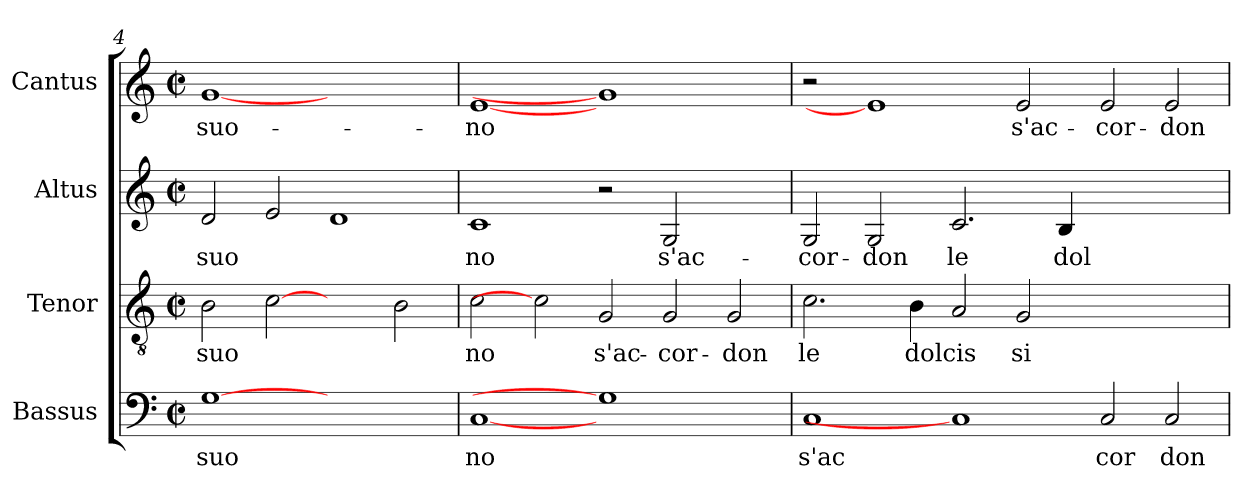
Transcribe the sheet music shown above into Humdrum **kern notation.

**kern	**text	**kern	**text	**kern	**text	**kern	**text
*part4	*part4	*part3	*part3	*part2	*part2	*part1	*part1
*staff4	*staff4	*staff3	*staff3	*staff2	*staff2	*staff1	*staff1
*I"Bassus	*	*I"Tenor	*	*I"Altus	*	*I"Cantus	*
*clefF4	*	*clefGv2	*	*clefG2	*	*clefG2	*
*k[]	*	*k[]	*	*k[]	*	*k[]	*
*C:	*	*C:	*	*C:	*	*C:	*
*M2/2	*	*M2/2	*	*M2/2	*	*M2/2	*
*met(c|)	*	*met(c|)	*	*met(c|)	*	*met(c|)	*
=4	=4	=4	=4	=4	=4	=4	=4
!	!LO:LY:b:cj	!	!LO:LY:b:cj	!	!LO:LY:b:cj	!	!LO:LY:b:cj
[1G	suo	2B\	suo-	2d/	suo-	[1g	suo-
!	!	!	!LO:LY:b:cj	!	!LO:LY:b:cj	!	!
.	.	[2c	--	2e/	--	.	.
!	!	!	!	!	!LO:LY:b:cj	!	!
1ryy	.	2ryy	.	1d	--	1ryy	.
!	!	!	!LO:LY:b:cj	!	!	!	!
.	.	2B\	--	.	.	.	.
=5	=5	=5	=5	=5	=5	=5	=5
!	!LO:LY:b:cj	!	!LO:LY:b:cj	!	!LO:LY:b:cj	!	!LO:LY:b:cj
[1C	no	2c\	-no	1c	-no	[1e	-no
.	.	2c]	.	.	.	.	.
!	!	!	!LO:LY:b:cj	!	!	!	!
1G]	.	2G/	s'ac-	2r	.	1g]	.
!	!	!	!LO:LY:b:cj	!	!LO:LY:b:cj	!	!
.	.	2G/	-cor-	2G/	s'ac-	.	.
!	!	!	!LO:LY:b:cj	!	!	!	!
2ryy	.	2G/	-don	2ryy	.	2ryy	.
=6	=6	=6	=6	=6	=6	=6	=6
!	!LO:LY:b:cj	!	!LO:LY:b:cj	!	!LO:LY:b:cj	!	!
1C	s'ac	2.c\	le	2G/	-cor-	2r	.
!	!	!	!	!	!LO:LY:b:cj	!	!
.	.	.	.	2G/	-don	1e]	.
!	!	!	!LO:LY:b:cj	!	!	!	!
.	.	4B\	dolcis-	.	.	.	.
!	!	!	!LO:LY:b:cj	!	!LO:LY:b:cj	!	!
1C]	.	2A/	--	2.c/	le	.	.
!	!	!	!LO:LY:b:cj	!	!	!	!LO:LY:b:cj
.	.	2G/	-si-	.	.	2e/	s'ac-
!	!	!	!	!	!LO:LY:b:cj	!	!
.	.	.	.	4B/	dol-	.	.
!	!LO:LY:b:cj	!	!	!	!	!	!LO:LY:b:cj
2C/	cor	1ryy	.	1ryy	.	2e/	-cor-
!	!LO:LY:b:cj	!	!	!	!	!	!LO:LY:b:cj
2C/	don	.	.	.	.	2e/	-don
=	=	=	=	=	=	=	=
*-	*-	*-	*-	*-	*-	*-	*-
